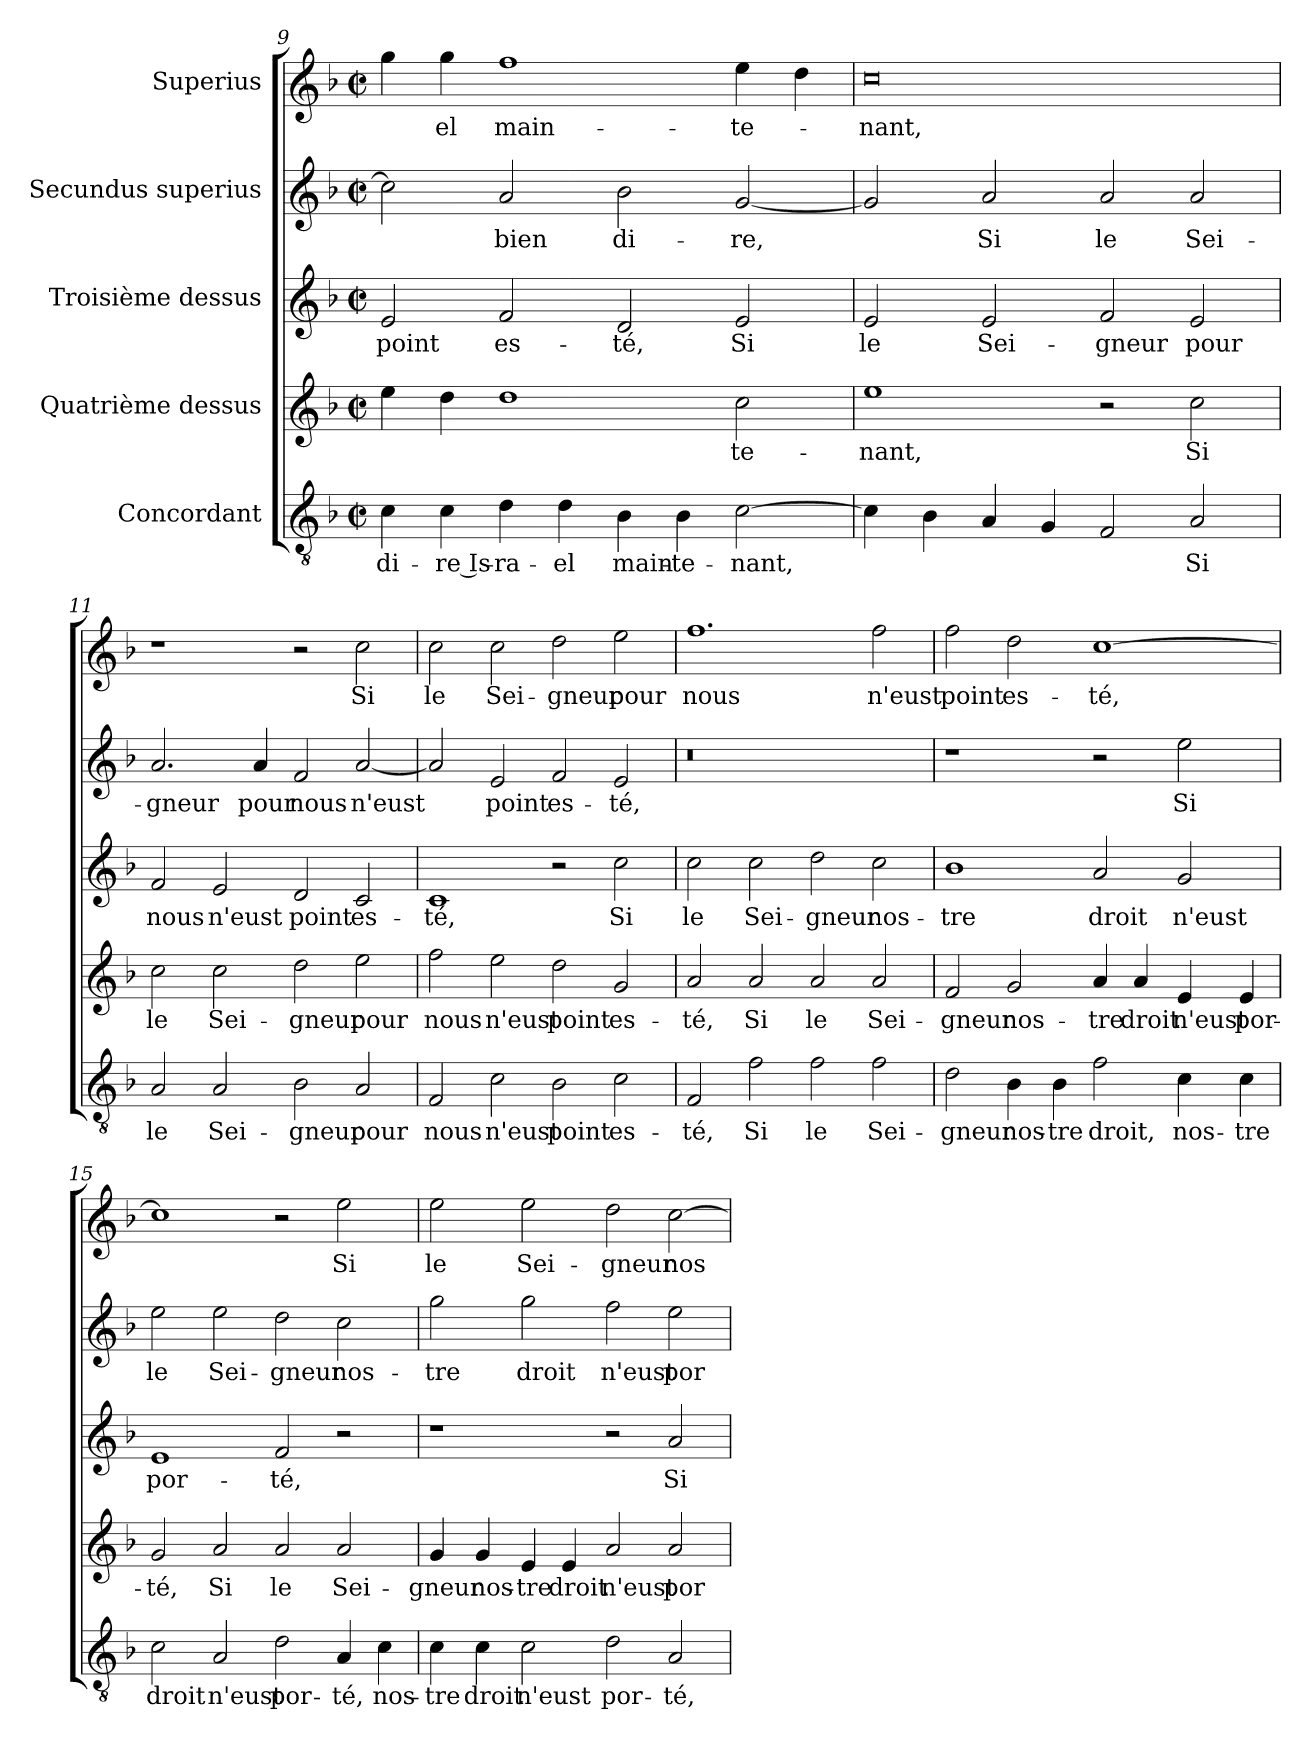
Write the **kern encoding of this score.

**kern	**text	**kern	**text	**kern	**text	**kern	**text	**kern	**text
*part5	*part5	*part4	*part4	*part3	*part3	*part2	*part2	*part1	*part1
*staff5	*staff5	*staff4	*staff4	*staff3	*staff3	*staff2	*staff2	*staff1	*staff1
*I"Concordant	*	*I"Quatrième dessus	*	*I"Troisième dessus	*	*I"Secundus superius	*	*I"Superius	*
!!LO:LB:g=z
*clefGv2	*	*clefG2	*	*clefG2	*	*clefG2	*	*clefG2	*
*k[b-]	*	*k[b-]	*	*k[b-]	*	*k[b-]	*	*k[b-]	*
*F:	*	*F:	*	*F:	*	*F:	*	*F:	*
*M2/2	*	*M2/2	*	*M2/2	*	*M2/2	*	*M2/2	*
*met(c|)	*	*met(c|)	*	*met(c|)	*	*met(c|)	*	*met(c|)	*
=9	=9	=9	=9	=9	=9	=9	=9	=9	=9
4c\	di-	4ee\	.	2e/	point	2cc\]	.	4ggi\	.
4c\	-re Is-	4dd\	.	.	.	.	.	4gg\	-el
4d\	-ra-	1dd\	.	2f/	es-	2a/	bien	1ff\	main-
4d\	-el	.	.	.	.	.	.	.	.
4B-\	main-	.	.	2d/	-té,	2b-\	di-	.	.
4B-\	-te-	.	.	.	.	.	.	.	.
[2c\	-nant,	2cc\	-te-	2e/	Si	[2g/	-re,	4ee\	-te-
.	.	.	.	.	.	.	.	4dd\	.
=10	=10	=10	=10	=10	=10	=10	=10	=10	=10
4c\]	.	1ee\	-nant,	2e/	le	2g/]	.	0cc\	-nant,
4B-\	.	.	.	.	.	.	.	.	.
4A/	.	.	.	2e/	Sei-	2a/	Si	.	.
4G/	.	.	.	.	.	.	.	.	.
2F/	.	2r	.	2f/	-gneur	2a/	le	.	.
2A/	Si	2cc\	Si	2e/	pour	2a/	Sei-	.	.
=11	=11	=11	=11	=11	=11	=11	=11	=11	=11
2A/	le	2cc\	le	2f/	nous	2.a/	-gneur	1r	.
2A/	Sei-	2cc\	Sei-	2e/	n'eust	.	.	.	.
.	.	.	.	.	.	4a/	pour	.	.
2B-\	-gneur	2dd\	-gneur	2d/	point	2f/	nous	2r	.
2A/	pour	2ee\	pour	2c/	es-	[2a/	n'eust	2cc\	Si
=12	=12	=12	=12	=12	=12	=12	=12	=12	=12
2F/	nous	2ff\	nous	1c/	-té,	2a/]	.	2cc\	le
2c\	n'eust	2ee\	n'eust	.	.	2e/	point	2cc\	Sei-
2B-\	point	2dd\	point	2r	.	2f/	es-	2dd\	-gneur
2c\	es-	2g/	es-	2cc\	Si	2e/	-té,	2ee\	pour
=13	=13	=13	=13	=13	=13	=13	=13	=13	=13
!	!	!	!	!	!	!LO:N:vis=0	!	!	!
2F/	-té,	2a/	-té,	2cc\	le	1r	.	1.ff\	nous
2f\	Si	2a/	Si	2cc\	Sei-	.	.	.	.
2f\	le	2a/	le	2dd\	-gneur	1ryy	.	.	.
2f\	Sei-	2a/	Sei-	2cc\	nos-	.	.	2ff\	n'eust
!!LO:PB:g=z
=14	=14	=14	=14	=14	=14	=14	=14	=14	=14
2d\	-gneur	2f/	-gneur	1b-\	-tre	1r	.	2ff\	point
4B-\	nos-	2g/	nos-	.	.	.	.	2dd\	es-
4B-\	-tre	.	.	.	.	.	.	.	.
2f\	droit,	4a/	-tre	2a/	droit	2r	.	[1cc\	-té,
.	.	4a/	droit	.	.	.	.	.	.
4c\	nos-	4e/	n'eust	2g/	n'eust	2ee\	Si	.	.
4c\	-tre	4e/	por-	.	.	.	.	.	.
=15	=15	=15	=15	=15	=15	=15	=15	=15	=15
2c\	droit	2g/	-té,	1e/	por-	2ee\	le	1cc\]	.
2A/	n'eust	2a/	Si	.	.	2ee\	Sei-	.	.
2d\	por-	2a/	le	2f/	-té,	2dd\	-gneur	2r	.
4A/	-té,	2a/	Sei-	2r	.	2cc\	nos-	2ee\	Si
4c\	nos-	.	.	.	.	.	.	.	.
=16	=16	=16	=16	=16	=16	=16	=16	=16	=16
4c\	-tre	4g/	-gneur	1r	.	2gg\	-tre	2ee\	le
4c\	droit	4g/	nos-	.	.	.	.	.	.
2c\	n'eust	4e/	-tre	.	.	2gg\	droit	2ee\	Sei-
.	.	4e/	droit	.	.	.	.	.	.
2d\	por-	2a/	n'eust	2r	.	2ff\	n'eust	2dd\	-gneur
2A/	-té,	2a/	por-	2a/	Si	2ee\	por-	[2cc\	nos-
=	=	=	=	=	=	=	=	=	=
*-	*-	*-	*-	*-	*-	*-	*-	*-	*-
